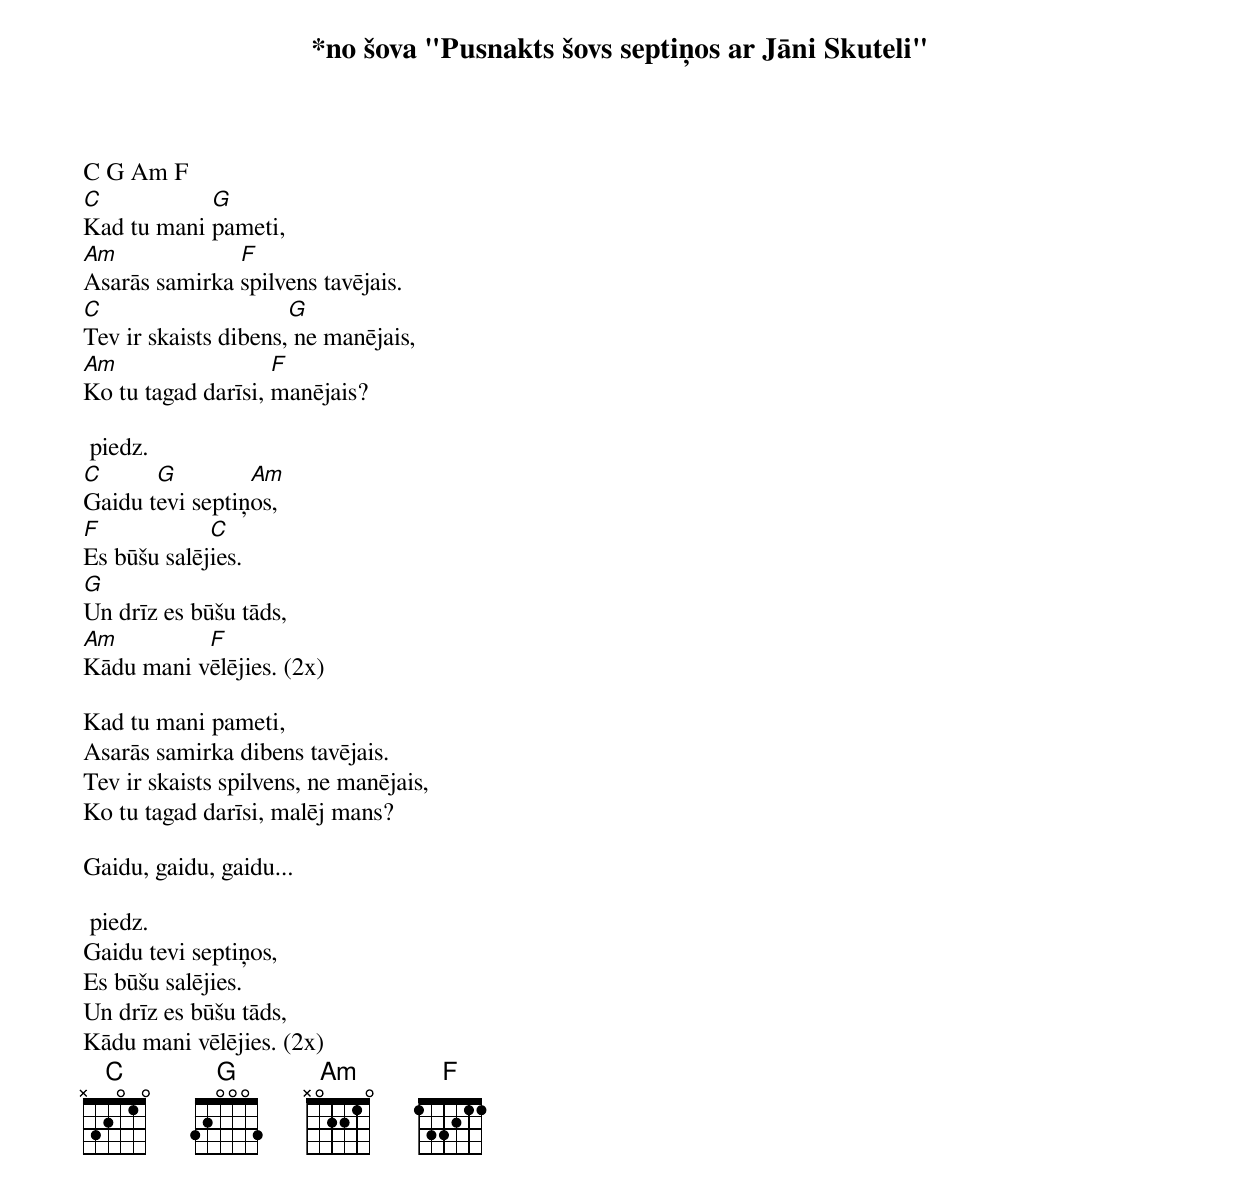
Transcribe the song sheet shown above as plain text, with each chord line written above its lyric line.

<p class="text-muted">*no šova "Pusnakts šovs septiņos ar Jāni Skuteli"</p>
C G Am F
C           G
Kad tu mani pameti,
Am             F
Asarās samirka spilvens tavējais.
C                     G
Tev ir skaists dibens, ne manējais,
Am                  F
Ko tu tagad darīsi, manējais?

 piedz.
C      G         Am
Gaidu tevi septiņos,
F            C
Es būšu salējies.
G
Un drīz es būšu tāds,
Am         F
Kādu mani vēlējies. (2x)

Kad tu mani pameti,
Asarās samirka dibens tavējais.
Tev ir skaists spilvens, ne manējais,
Ko tu tagad darīsi, malēj mans?

Gaidu, gaidu, gaidu...

 piedz.
Gaidu tevi septiņos,
Es būšu salējies.
Un drīz es būšu tāds,
Kādu mani vēlējies. (2x)
